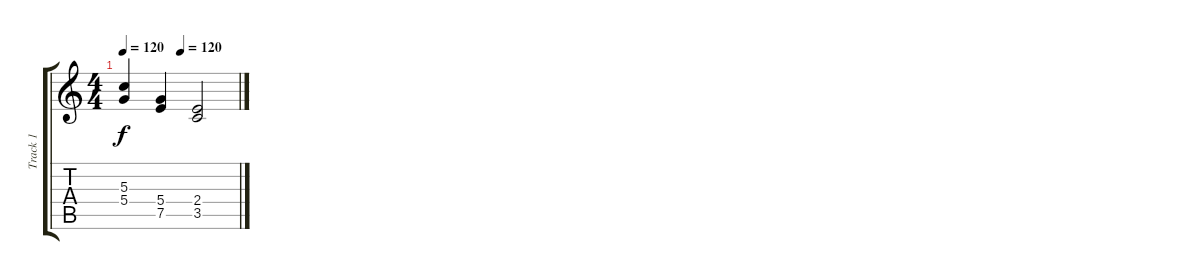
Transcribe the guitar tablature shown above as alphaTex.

\track ("Track 1" "Track 1") {instrument acousticguitarnylon}
\staff {score tabs}
\tuning (E4 B3 G3 D3 A2 E2) {hide}
\ts (4 4)
\tempo 120
\tempo (120 0.5)
\clef g2
\ks c
(5.3 5.4).4{dy f} (5.4 7.5).4 (2.4 3.5).2{volume 16 balance 16}
